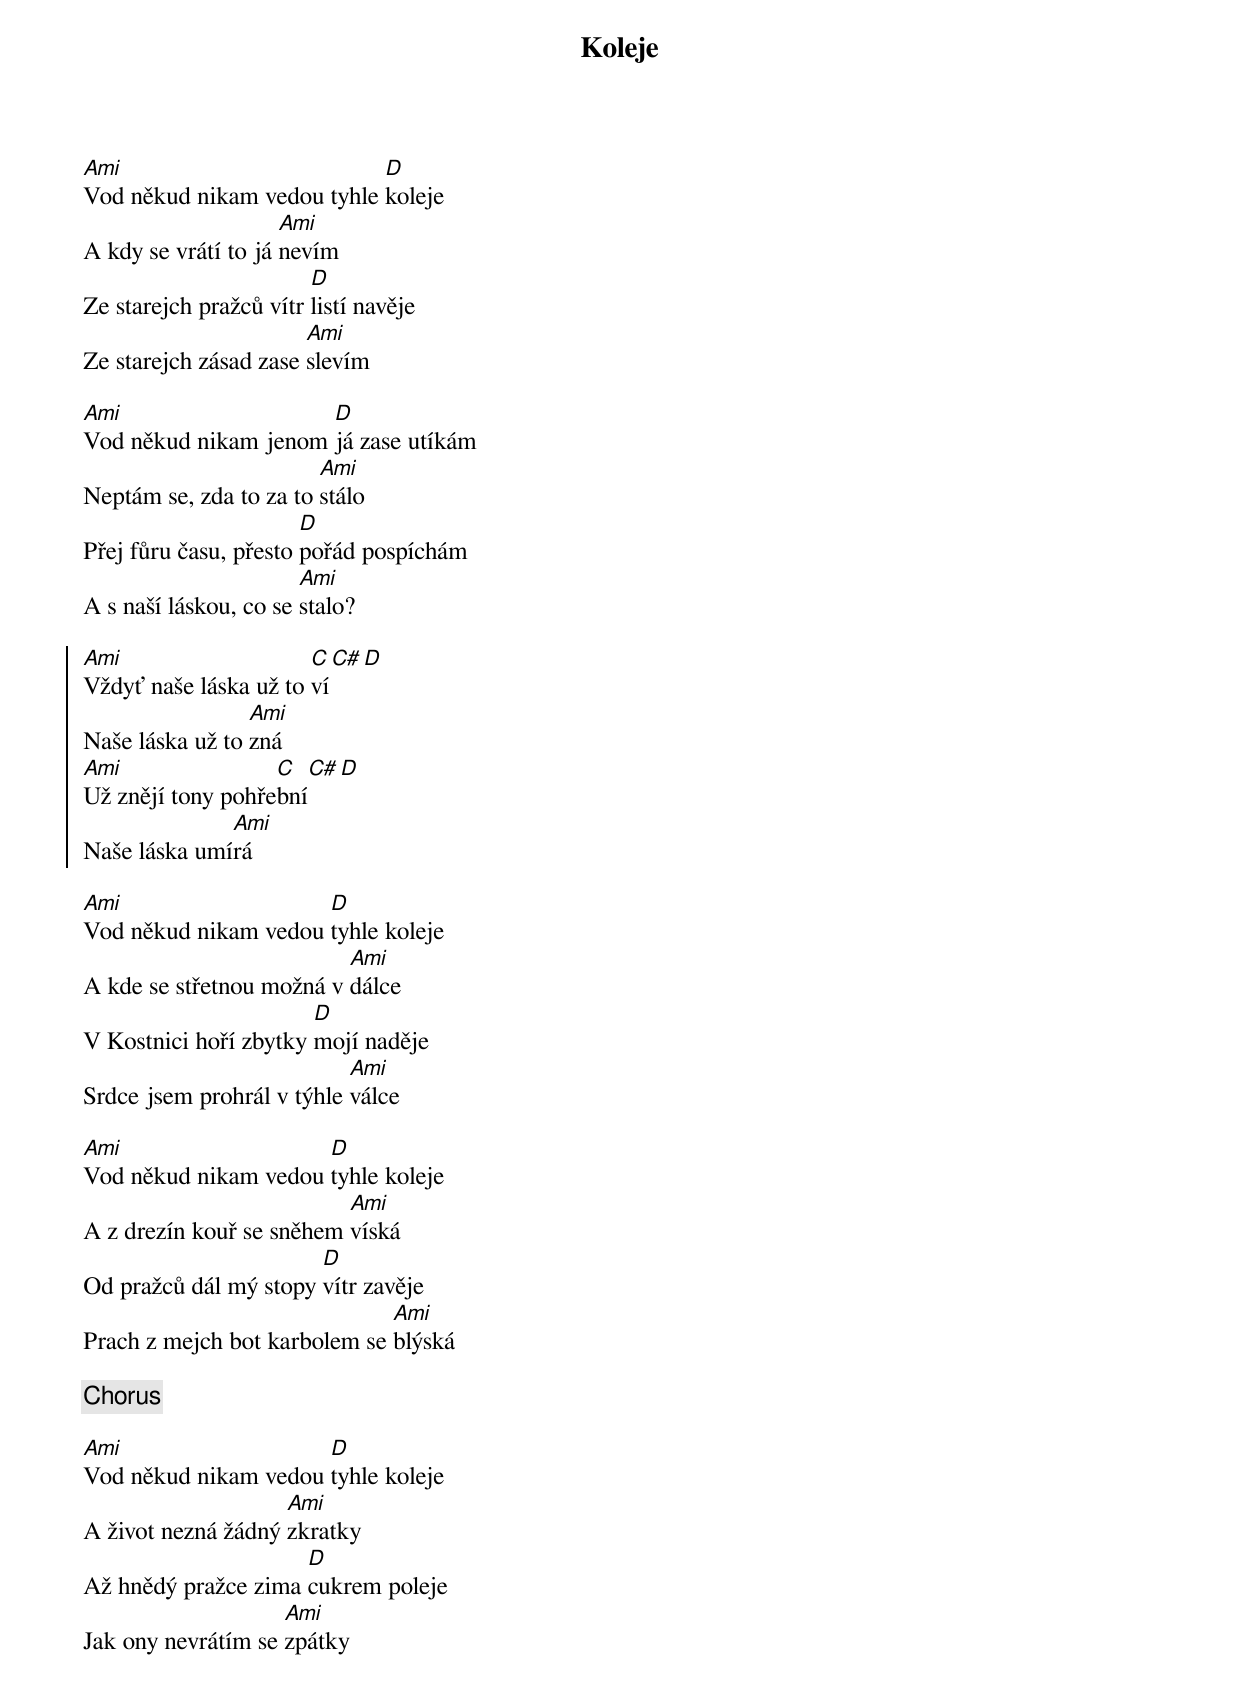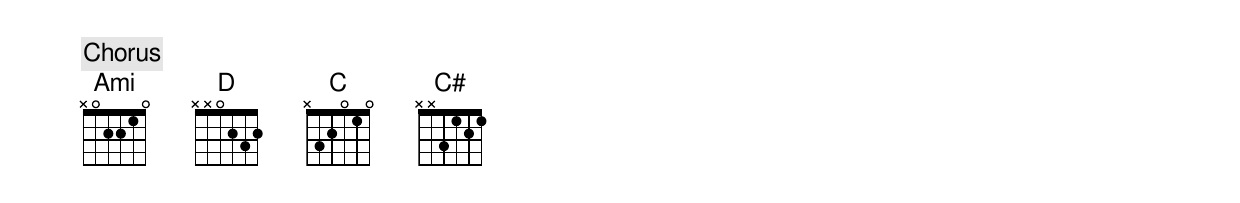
{title: Koleje}
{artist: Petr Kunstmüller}
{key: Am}
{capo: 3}
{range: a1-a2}
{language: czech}
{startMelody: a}
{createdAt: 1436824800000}
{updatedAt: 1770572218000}
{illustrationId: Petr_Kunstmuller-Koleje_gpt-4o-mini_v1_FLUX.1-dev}
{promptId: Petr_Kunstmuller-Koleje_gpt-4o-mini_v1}

{start_of_verse}
[Ami]Vod někud nikam vedou tyhle [D]koleje
A kdy se vrátí to já [Ami]nevím
Ze starejch pražců vítr [D]listí navěje
Ze starejch zásad zase [Ami]slevím
{end_of_verse}

{start_of_verse}
[Ami]Vod někud nikam jenom [D]já zase utíkám
Neptám se, zda to za to [Ami]stálo
Přej fůru času, přesto [D]pořád pospíchám
A s naší láskou, co se [Ami]stalo?
{end_of_verse}

{start_of_chorus}
[Ami]Vždyť naše láska už to [C]ví[C#][D]
Naše láska už to [Ami]zná
[Ami]Už znějí tony pohře[C]bní[C#][D]
Naše láska umí[Ami]rá
{end_of_chorus}

{start_of_verse}
[Ami]Vod někud nikam vedou [D]tyhle koleje
A kde se střetnou možná v [Ami]dálce
V Kostnici hoří zbytky [D]mojí naděje
Srdce jsem prohrál v týhle [Ami]válce
{end_of_verse}

{start_of_verse}
[Ami]Vod někud nikam vedou [D]tyhle koleje
A z drezín kouř se sněhem [Ami]víská
Od pražců dál mý stopy [D]vítr zavěje
Prach z mejch bot karbolem se [Ami]blýská
{end_of_verse}

{chorus}

{start_of_verse}
[Ami]Vod někud nikam vedou [D]tyhle koleje
A život nezná žádný [Ami]zkratky
Až hnědý pražce zima [D]cukrem poleje
Jak ony nevrátím se [Ami]zpátky
{end_of_verse}

{chorus}
